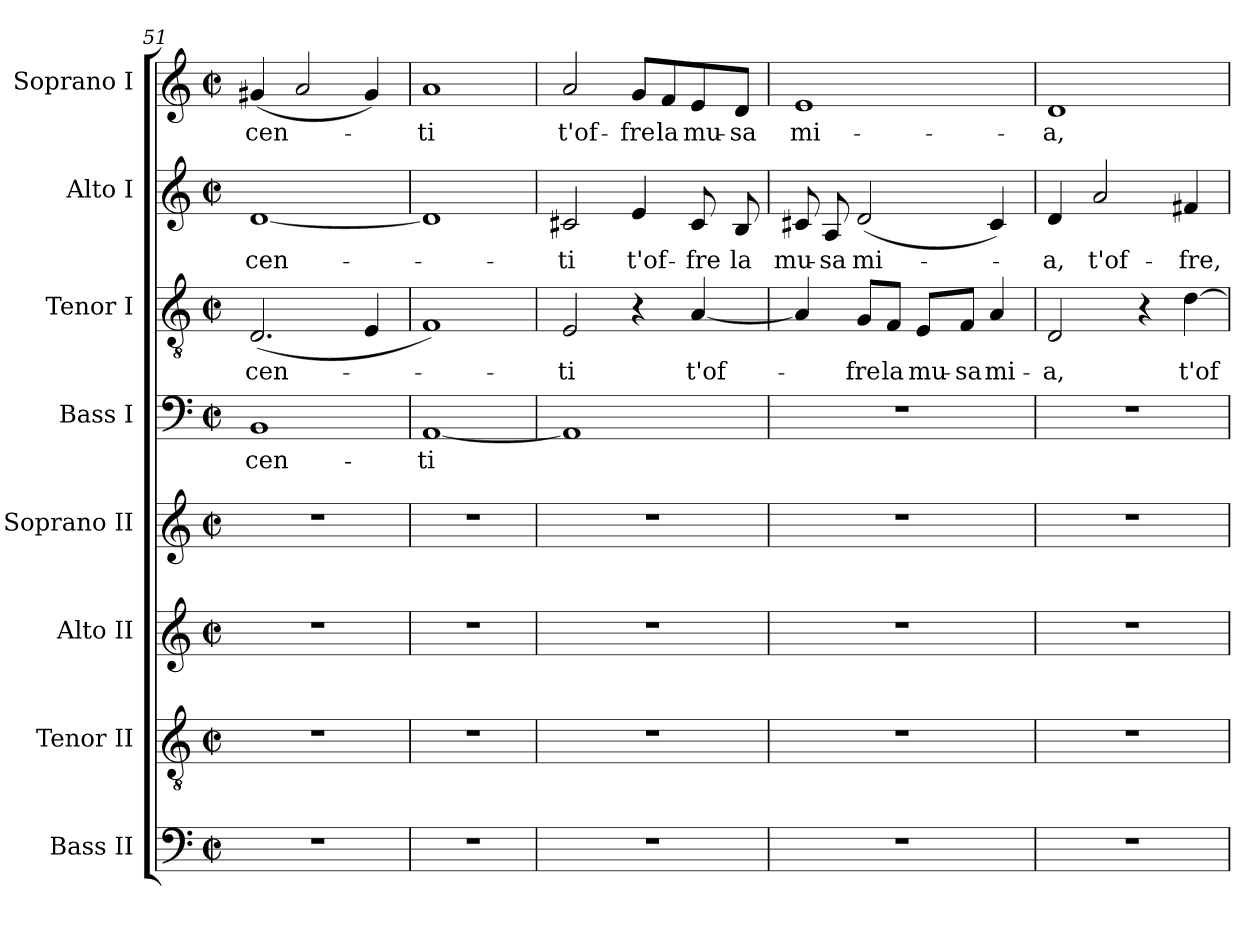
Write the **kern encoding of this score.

**kern	**kern	**kern	**kern	**kern	**text	**kern	**text	**kern	**text	**kern	**text
*part8	*part7	*part6	*part5	*part4	*part4	*part3	*part3	*part2	*part2	*part1	*part1
*staff8	*staff7	*staff6	*staff5	*staff4	*staff4	*staff3	*staff3	*staff2	*staff2	*staff1	*staff1
*I"Bass II	*I"Tenor II	*I"Alto II	*I"Soprano II	*I"Bass I	*	*I"Tenor I	*	*I"Alto I	*	*I"Soprano I	*
*I'B II	*I'T II	*I'A II	*I'S II	*I'B I	*	*I'T I	*	*I'A I	*	*I'S I	*
*clefF4	*clefGv2	*clefG2	*clefG2	*clefF4	*	*clefGv2	*	*clefG2	*	*clefG2	*
*k[]	*k[]	*k[]	*k[]	*k[]	*	*k[]	*	*k[]	*	*k[]	*
*C:	*C:	*C:	*C:	*C:	*	*C:	*	*C:	*	*C:	*
*M2/2	*M2/2	*M2/2	*M2/2	*M2/2	*	*M2/2	*	*M2/2	*	*M2/2	*
*met(c|)	*met(c|)	*met(c|)	*met(c|)	*met(c|)	*	*met(c|)	*	*met(c|)	*	*met(c|)	*
=51	=51	=51	=51	=51	=51	=51	=51	=51	=51	=51	=51
!	!	!	!	!	!LO:LY:b	!	!LO:LY:b	!	!LO:LY:b	!	!LO:LY:b
1r	1r	1r	1r	1BB	-cen-	(<2.D	-cen-	[1d	-cen-	(<4g#X	-cen-
.	.	.	.	.	.	.	.	.	.	2a	.
.	.	.	.	.	.	4E	.	.	.	4g#)	.
=52	=52	=52	=52	=52	=52	=52	=52	=52	=52	=52	=52
!	!	!	!	!	!LO:LY:b	!	!	!	!	!	!LO:LY:b
1r	1r	1r	1r	[1AA	-ti	1F)	.	1d]	.	1a	ti
=53	=53	=53	=53	=53	=53	=53	=53	=53	=53	=53	=53
!	!	!	!	!	!	!	!LO:LY:b	!	!LO:LY:b	!	!LO:LY:b
1r	1r	1r	1r	1AA]	.	2E	ti	2c#X	ti	2a	t'of-
!	!	!	!	!	!	!	!	!	!LO:LY:b	!	!LO:LY:b
.	.	.	.	.	.	4r	.	4e	t'of-	8g/L	-fre
!	!	!	!	!	!	!	!	!	!	!	!LO:LY:b
.	.	.	.	.	.	.	.	.	.	8f/	la
!	!	!	!	!	!	!	!LO:LY:b	!	!LO:LY:b	!	!LO:LY:b
.	.	.	.	.	.	[4A	t'of-	8c#	-fre	8e/	mu-
!	!	!	!	!	!	!	!	!	!LO:LY:b	!	!LO:LY:b
.	.	.	.	.	.	.	.	8B	la	8d/J	-sa
=54	=54	=54	=54	=54	=54	=54	=54	=54	=54	=54	=54
!	!	!	!	!	!	!	!	!	!LO:LY:b	!	!LO:LY:b
1r	1r	1r	1r	1r	.	4A]	.	8c#X	mu-	1e	mi-
!	!	!	!	!	!	!	!	!	!LO:LY:b	!	!
.	.	.	.	.	.	.	.	8AL	-sa	.	.
!	!	!	!	!	!	!	!LO:LY:b	!	!LO:LY:b	!	!
.	.	.	.	.	.	8G/L	fre	(<2d	mi-	.	.
!	!	!	!	!	!	!	!LO:LY:b	!	!	!	!
.	.	.	.	.	.	8F/J	la	.	.	.	.
!	!	!	!	!	!	!	!LO:LY:b	!	!	!	!
.	.	.	.	.	.	8E/L	mu-	.	.	.	.
!	!	!	!	!	!	!	!LO:LY:b	!	!	!	!
.	.	.	.	.	.	8F/J	-sa	.	.	.	.
!	!	!	!	!	!	!	!LO:LY:b	!	!	!	!
.	.	.	.	.	.	4A	mi-	4c#)	.	.	.
=55	=55	=55	=55	=55	=55	=55	=55	=55	=55	=55	=55
!	!	!	!	!	!	!	!LO:LY:b	!	!LO:LY:b	!	!LO:LY:b
1r	1r	1r	1r	1r	.	2D	-a,	4d	a,	1d	-a,
!	!	!	!	!	!	!	!	!	!LO:LY:b	!	!
.	.	.	.	.	.	.	.	2a	t'of-	.	.
.	.	.	.	.	.	4r	.	.	.	.	.
!	!	!	!	!	!	!	!LO:LY:b	!	!LO:LY:b	!	!
.	.	.	.	.	.	[4d	t'of-	4f#X	-fre,	.	.
=	=	=	=	=	=	=	=	=	=	=	=
*-	*-	*-	*-	*-	*-	*-	*-	*-	*-	*-	*-
